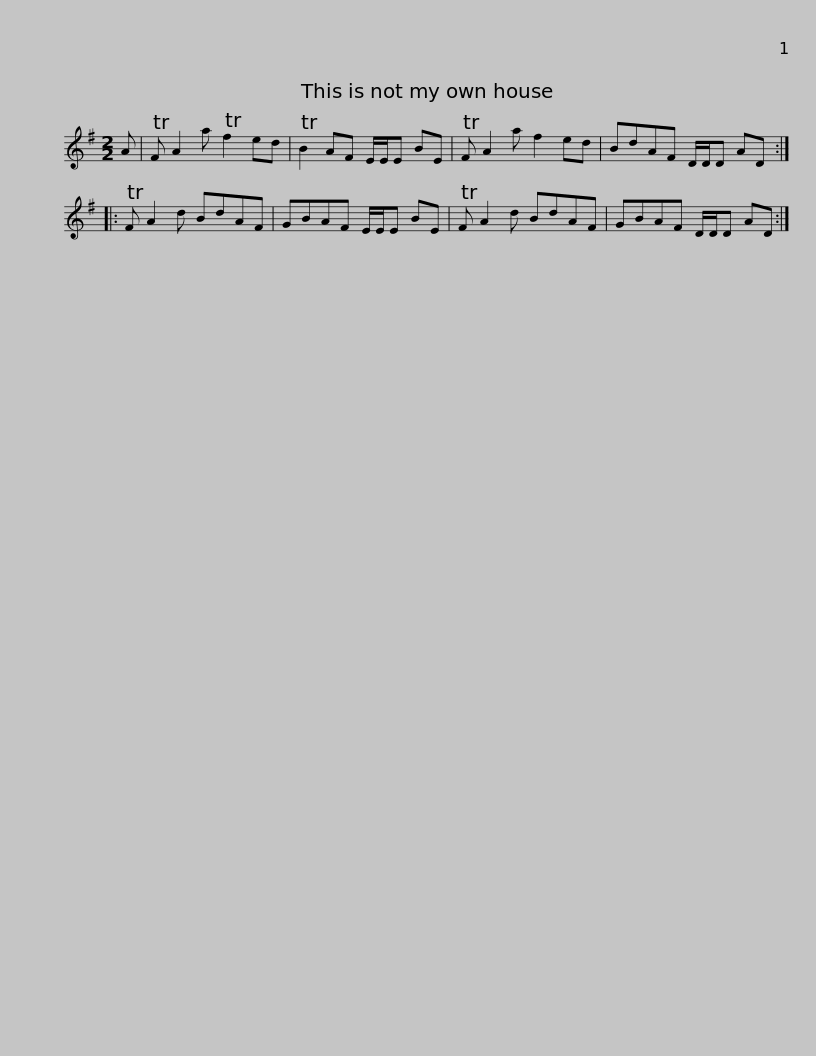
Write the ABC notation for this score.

X:1
L:1/8
M:2/2
I:linebreak $
K:G
V:1 treble
V:1
 A | TF A2 a Tf2 ed | TB2 AF E/E/E BE | TF A2 a f2 ed | BdAF D/D/D AD :: %5
 TF A2 d BdAF |$ GBAF E/E/E BE | TF A2 d BdAF | GBAF D/D/D AD :| %9
